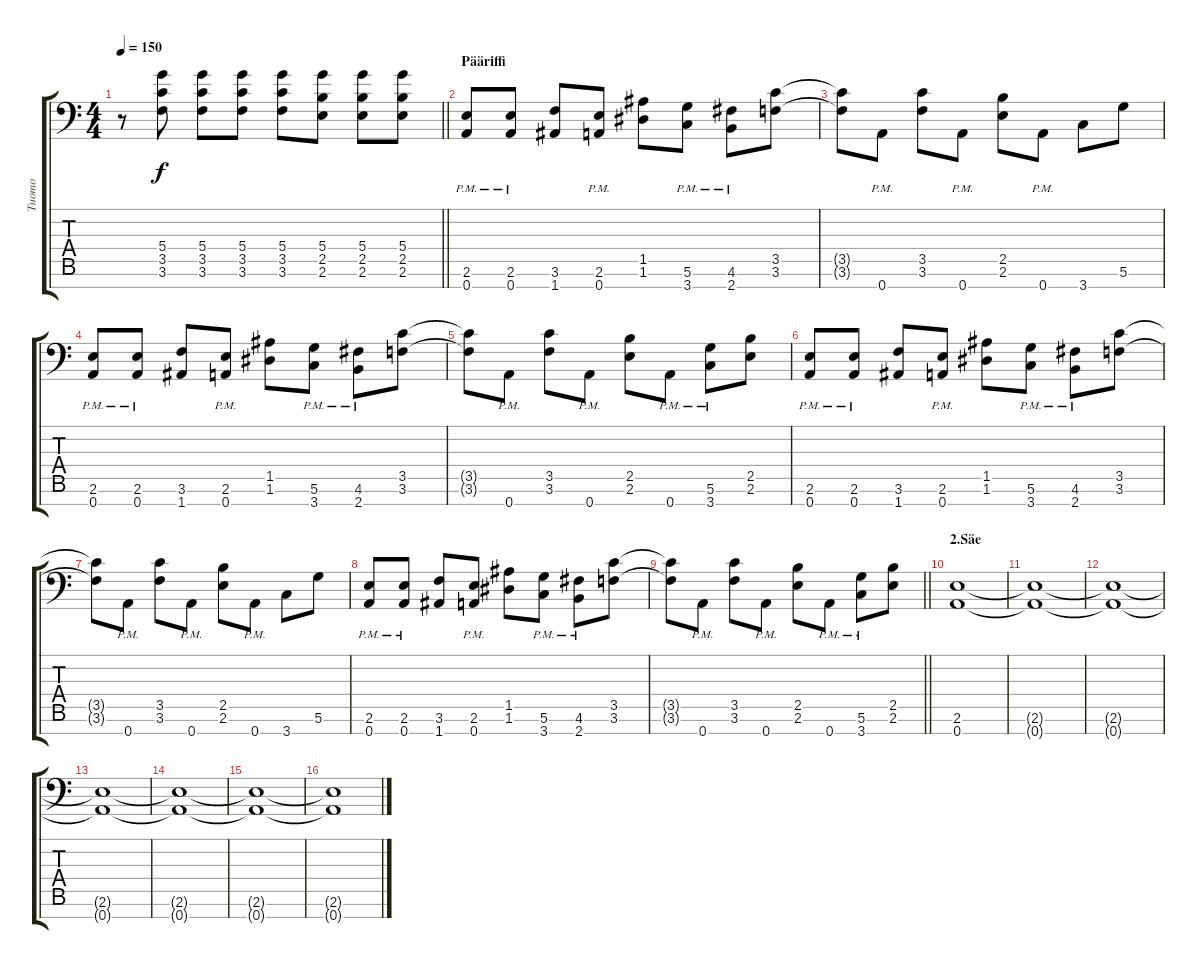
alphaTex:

\track ("Tuomo" "Tuomo") {instrument distortionguitar}
\staff {score tabs}
\tuning (E4 B3 G3 D3 A2 D2 A1) {hide}
\ts (4 4)
\tempo 150
\clef f4
\barLineRight lightlight
\ks c
r.8{dy f} (5.4 3.5 3.6).8 (5.4 3.5 3.6).8 (5.4 3.5 3.6).8 (5.4 3.5 3.6).8 (5.4 2.5 2.6).8 (5.4 2.5 2.6).8 (5.4 2.5 2.6).8 |
\section ("" "Pääriffi")
(2.6{pm} 0.7{pm}).8 (2.6{pm} 0.7{pm}).8 (3.6 1.7).8 (2.6{pm} 0.7{pm}).8 (1.5 1.6).8 (5.6{pm} 3.7{pm}).8 (4.6{pm} 2.7{pm}).8 (3.5 3.6).8 |
(3.5{t} 3.6{t}).8 0.7{pm}.8 (3.5 3.6).8 0.7{pm}.8 (2.5 2.6).8 0.7{pm}.8 3.7.8 5.6.8 |
(2.6{pm} 0.7{pm}).8 (2.6{pm} 0.7{pm}).8 (3.6 1.7).8 (2.6{pm} 0.7{pm}).8 (1.5 1.6).8 (5.6{pm} 3.7{pm}).8 (4.6{pm} 2.7{pm}).8 (3.5 3.6).8 |
(3.5{t} 3.6{t}).8 0.7{pm}.8 (3.5 3.6).8 0.7{pm}.8 (2.5 2.6).8 0.7{pm}.8 (5.6{pm} 3.7{pm}).8 (2.5 2.6).8 |
(2.6{pm} 0.7{pm}).8 (2.6{pm} 0.7{pm}).8 (3.6 1.7).8 (2.6{pm} 0.7{pm}).8 (1.5 1.6).8 (5.6{pm} 3.7{pm}).8 (4.6{pm} 2.7{pm}).8 (3.5 3.6).8 |
(3.5{t} 3.6{t}).8 0.7{pm}.8 (3.5 3.6).8 0.7{pm}.8 (2.5 2.6).8 0.7{pm}.8 3.7.8 5.6.8 |
(2.6{pm} 0.7{pm}).8 (2.6{pm} 0.7{pm}).8 (3.6 1.7).8 (2.6{pm} 0.7{pm}).8 (1.5 1.6).8 (5.6{pm} 3.7{pm}).8 (4.6{pm} 2.7{pm}).8 (3.5 3.6).8 |
\barLineRight lightlight
(3.5{t} 3.6{t}).8 0.7{pm}.8 (3.5 3.6).8 0.7{pm}.8 (2.5 2.6).8 0.7{pm}.8 (5.6{pm} 3.7{pm}).8 (2.5 2.6).8 |
\section ("" "2.Säe")
(2.6 0.7).1 |
(2.6{t} 0.7{t}).1 |
(2.6{t} 0.7{t}).1 |
(2.6{t} 0.7{t}).1 |
(2.6{t} 0.7{t}).1 |
(2.6{t} 0.7{t}).1 |
(2.6{t} 0.7{t}).1
